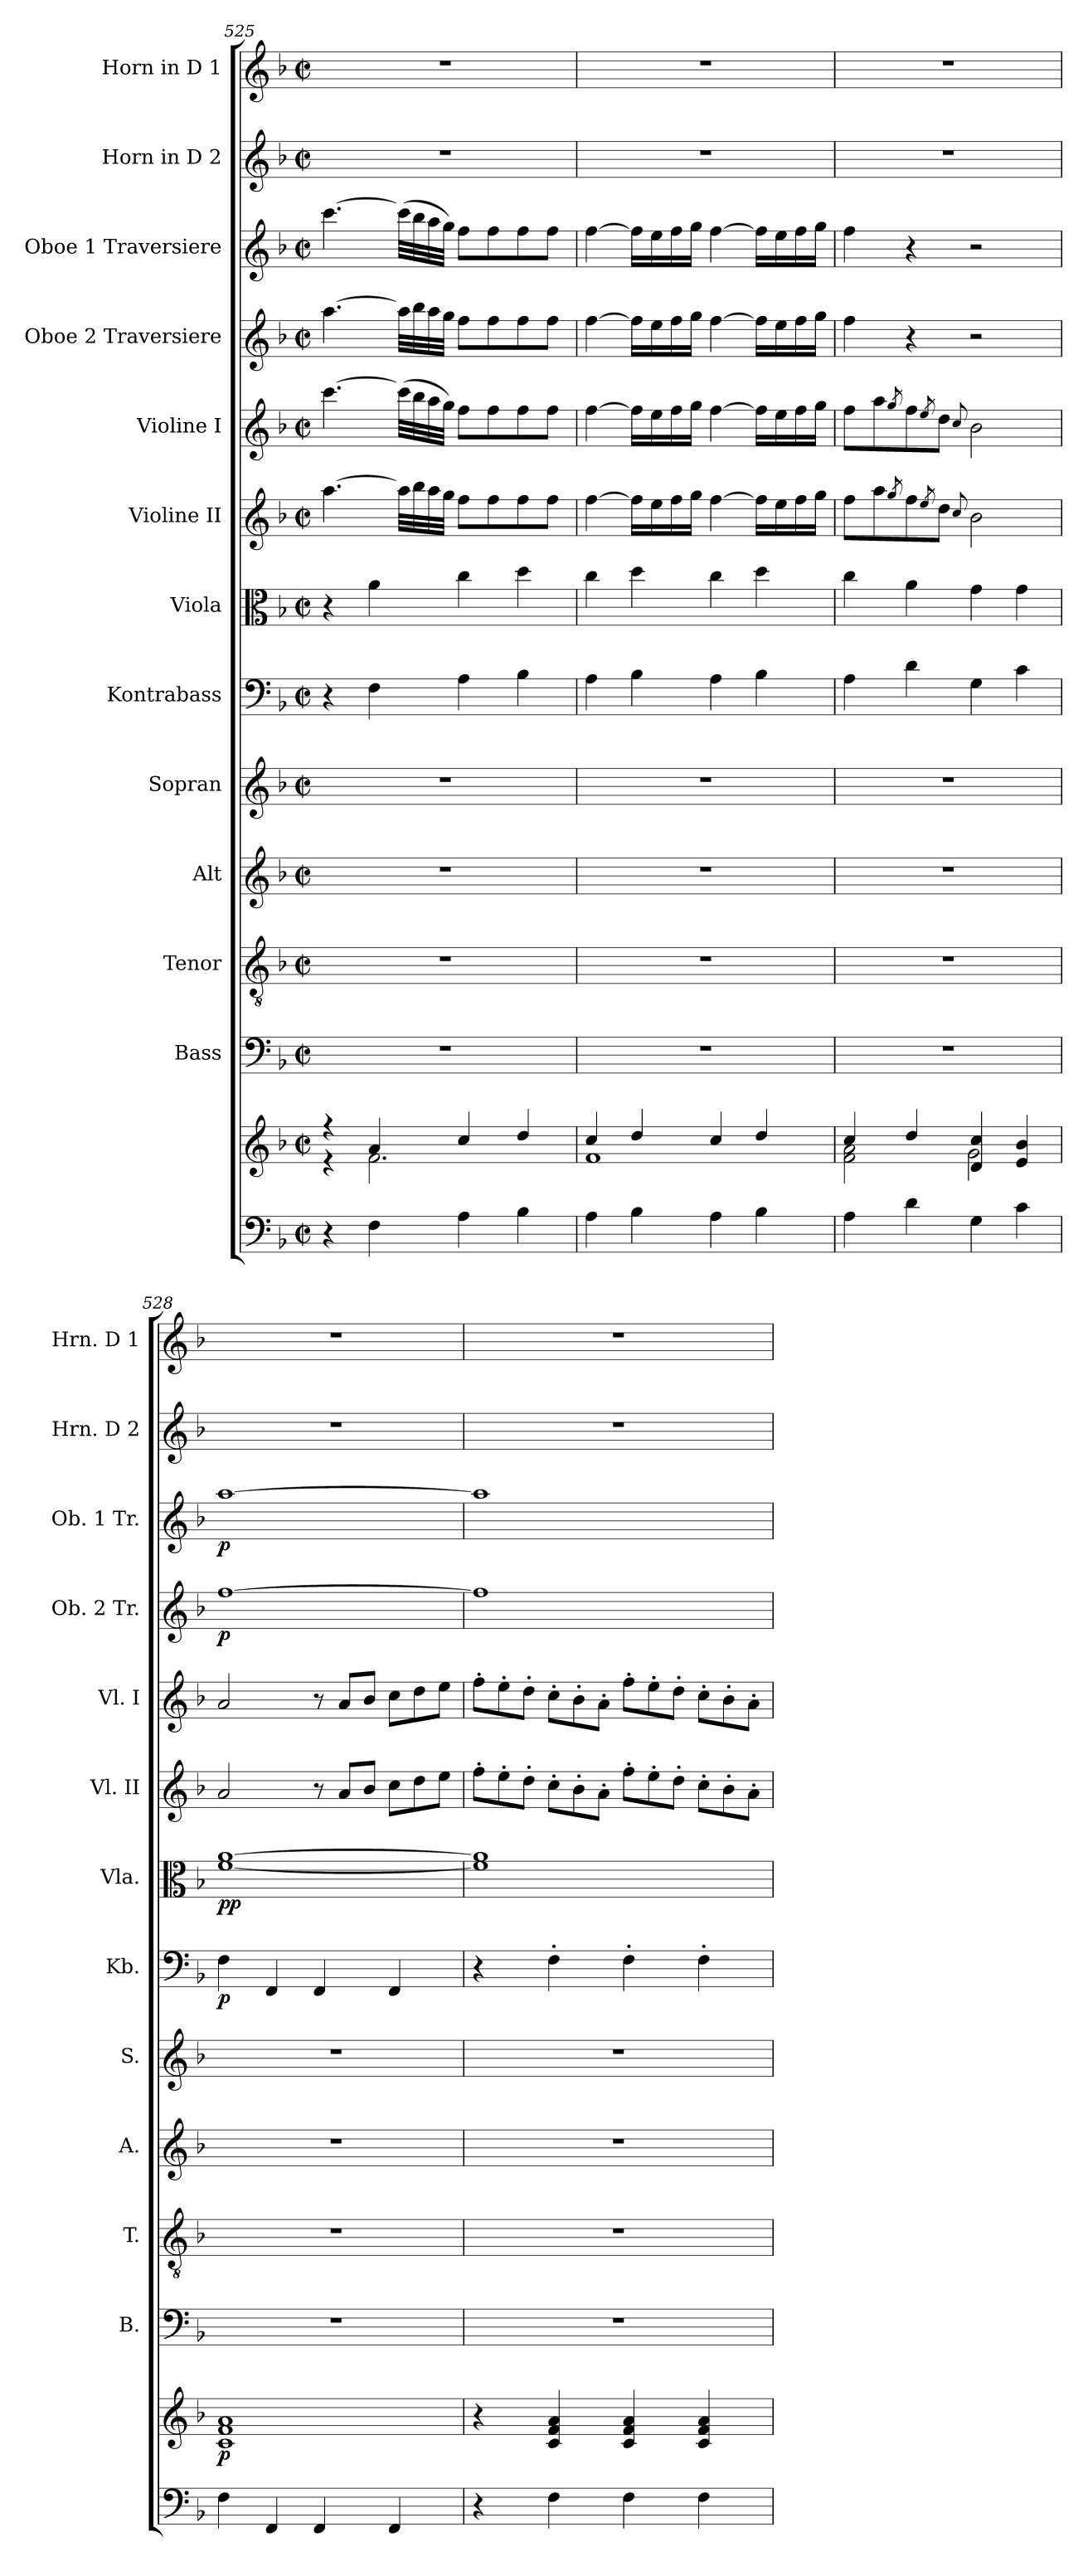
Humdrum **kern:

**kern	**kern	**dynam	**kern	**kern	**kern	**kern	**kern	**dynam	**kern	**dynam	**kern	**kern	**kern	**dynam	**kern	**dynam	**kern	**kern
*part13	*part13	*part13	*part12	*part11	*part10	*part9	*part8	*part8	*part7	*part7	*part6	*part5	*part4	*part4	*part3	*part3	*part2	*part1
*staff14	*staff13	*staff13/14	*staff12	*staff11	*staff10	*staff9	*staff8	*staff8	*staff7	*staff7	*staff6	*staff5	*staff4	*staff4	*staff3	*staff3	*staff2	*staff1
*	*	*	*I"Bass	*I"Tenor	*I"Alt	*I"Sopran	*I"Kontrabass	*	*I"Viola	*	*I"Violine II	*I"Violine I	*I"Oboe 2 Traversiere	*	*I"Oboe 1 Traversiere	*	*I"Horn in D 2	*I"Horn in D 1
*	*	*	*I'B.	*I'T.	*I'A.	*I'S.	*I'Kb.	*	*I'Vla.	*	*I'Vl. II	*I'Vl. I	*I'Ob. 2 Tr.	*	*I'Ob. 1 Tr.	*	*I'Hrn. D 2	*I'Hrn. D 1
*clefF4	*clefG2	*	*clefF4	*clefGv2	*clefG2	*clefG2	*clefF4	*	*clefC3	*	*clefG2	*clefG2	*clefG2	*	*clefG2	*	*clefG2	*clefG2
*	*	*	*	*	*	*	*ITrd7c12	*	*	*	*	*	*	*	*	*	*ITrd7c12	*ITrd7c12
*k[b-]	*k[b-]	*	*k[b-]	*k[b-]	*k[b-]	*k[b-]	*k[b-]	*	*k[b-]	*	*k[b-]	*k[b-]	*k[b-]	*	*k[b-]	*	*k[b-]	*k[b-]
*F:	*F:	*	*F:	*F:	*F:	*F:	*F:	*	*F:	*	*F:	*F:	*F:	*	*F:	*	*F:	*F:
*M2/2	*M2/2	*	*M2/2	*M2/2	*M2/2	*M2/2	*M2/2	*	*M2/2	*	*M2/2	*M2/2	*M2/2	*	*M2/2	*	*M2/2	*M2/2
*met(c|)	*met(c|)	*	*met(c|)	*met(c|)	*met(c|)	*met(c|)	*met(c|)	*	*met(c|)	*	*met(c|)	*met(c|)	*met(c|)	*	*met(c|)	*	*met(c|)	*met(c|)
=525	=525	=525	=525	=525	=525	=525	=525	=525	=525	=525	=525	=525	=525	=525	=525	=525	=525	=525
*	*^	*	*	*	*	*	*	*	*	*	*	*	*	*	*	*	*	*
4r	4r	4r	.	1r	1r	1r	1r	4r	.	4r	.	[4.aa\	[4.ccc\	[4.aa\	.	[4.ccc\	.	1r	1r
4F\	4a/	2.f\	.	.	.	.	.	4FF\	.	4a\	.	.	.	.	.	.	.	.	.
.	.	.	.	.	.	.	.	.	.	.	.	32aa\LLL]	(>32ccc\LLL]	32aa\LLL]	.	(>32ccc\LLL]	.	.	.
.	.	.	.	.	.	.	.	.	.	.	.	32bb-\	32bb-\	32bb-\	.	32bb-\	.	.	.
.	.	.	.	.	.	.	.	.	.	.	.	32aa\	32aa\	32aa\	.	32aa\	.	.	.
.	.	.	.	.	.	.	.	.	.	.	.	32gg\JJJ	32gg\JJJ)	32gg\JJJ	.	32gg\JJJ)	.	.	.
4A\	4cc/	.	.	.	.	.	.	4AA\	.	4cc\	.	8ff\L	8ff\L	8ff\L	.	8ff\L	.	.	.
.	.	.	.	.	.	.	.	.	.	.	.	8ff\	8ff\	8ff\	.	8ff\	.	.	.
4B-\	4dd/	.	.	.	.	.	.	4BB-\	.	4dd\	.	8ff\	8ff\	8ff\	.	8ff\	.	.	.
.	.	.	.	.	.	.	.	.	.	.	.	8ff\J	8ff\J	8ff\J	.	8ff\J	.	.	.
!!LO:PB:g=z
=526	=526	=526	=526	=526	=526	=526	=526	=526	=526	=526	=526	=526	=526	=526	=526	=526	=526	=526	=526
4A\	4cc/	1f	.	1r	1r	1r	1r	4AA\	.	4cc\	.	[4ff\	[4ff\	[4ff\	.	[4ff\	.	1r	1r
4B-\	4dd/	.	.	.	.	.	.	4BB-\	.	4dd\	.	16ff\LL]	16ff\LL]	16ff\LL]	.	16ff\LL]	.	.	.
.	.	.	.	.	.	.	.	.	.	.	.	16ee\	16ee\	16ee\	.	16ee\	.	.	.
.	.	.	.	.	.	.	.	.	.	.	.	16ff\	16ff\	16ff\	.	16ff\	.	.	.
.	.	.	.	.	.	.	.	.	.	.	.	16gg\JJ	16gg\JJ	16gg\JJ	.	16gg\JJ	.	.	.
4A\	4cc/	.	.	.	.	.	.	4AA\	.	4cc\	.	[4ff\	[4ff\	[4ff\	.	[4ff\	.	.	.
4B-\	4dd/	.	.	.	.	.	.	4BB-\	.	4dd\	.	16ff\LL]	16ff\LL]	16ff\LL]	.	16ff\LL]	.	.	.
.	.	.	.	.	.	.	.	.	.	.	.	16ee\	16ee\	16ee\	.	16ee\	.	.	.
.	.	.	.	.	.	.	.	.	.	.	.	16ff\	16ff\	16ff\	.	16ff\	.	.	.
.	.	.	.	.	.	.	.	.	.	.	.	16gg\JJ	16gg\JJ	16gg\JJ	.	16gg\JJ	.	.	.
=527	=527	=527	=527	=527	=527	=527	=527	=527	=527	=527	=527	=527	=527	=527	=527	=527	=527	=527	=527
4A\	4cc/	2f\ 2a\	.	1r	1r	1r	1r	4AA\	.	4cc\	.	8ff\L	8ff\L	4ff\	.	4ff\	.	1r	1r
.	.	.	.	.	.	.	.	.	.	.	.	8aa\	8aa\	.	.	.	.	.	.
.	.	.	.	.	.	.	.	.	.	.	.	8qgg/	8qgg/	.	.	.	.	.	.
4d\	4dd/	.	.	.	.	.	.	4D\	.	4a\	.	8ff\	8ff\	4r	.	4r	.	.	.
.	.	.	.	.	.	.	.	.	.	.	.	8qee/	8qee/	.	.	.	.	.	.
.	.	.	.	.	.	.	.	.	.	.	.	8dd\J	8dd\J	.	.	.	.	.	.
.	.	.	.	.	.	.	.	.	.	.	.	8qqcc/	8qqcc/	.	.	.	.	.	.
4G\	4d/ 4cc/	2g\	.	.	.	.	.	4GG\	.	4g\	.	2b-\	2b-\	2r	.	2r	.	.	.
4c\	4e/ 4b-/	.	.	.	.	.	.	4C\	.	4g\	.	.	.	.	.	.	.	.	.
*	*v	*v	*	*	*	*	*	*	*	*	*	*	*	*	*	*	*	*	*
=528	=528	=528	=528	=528	=528	=528	=528	=528	=528	=528	=528	=528	=528	=528	=528	=528	=528	=528
!	!	!LO:DY:b	!	!	!	!	!	!LO:DY:b	!	!LO:DY:b	!	!	!	!LO:DY:b	!	!LO:DY:b	!	!
4F\	1c 1f 1a	p	1r	1r	1r	1r	4FF\	p	[1f [1a	pp	2a/	2a/	[1ff	p	[1aa	p	1r	1r
4FF/	.	.	.	.	.	.	4FFF/	.	.	.	.	.	.	.	.	.	.	.
*	*	*	*	*	*	*	*	*	*	*	*Xtuplet	*Xtuplet	*	*	*	*	*	*
4FF/	.	.	.	.	.	.	4FFF/	.	.	.	12r	12r	.	.	.	.	.	.
.	.	.	.	.	.	.	.	.	.	.	12a/L	12a/L	.	.	.	.	.	.
.	.	.	.	.	.	.	.	.	.	.	12b-/J	12b-/J	.	.	.	.	.	.
4FF/	.	.	.	.	.	.	4FFF/	.	.	.	12cc\L	12cc\L	.	.	.	.	.	.
.	.	.	.	.	.	.	.	.	.	.	12dd\	12dd\	.	.	.	.	.	.
.	.	.	.	.	.	.	.	.	.	.	12ee\J	12ee\J	.	.	.	.	.	.
=529	=529	=529	=529	=529	=529	=529	=529	=529	=529	=529	=529	=529	=529	=529	=529	=529	=529	=529
4r	4r	.	1r	1r	1r	1r	4r	.	1f] 1a]	.	12ff'>\L	12ff'>\L	1ff]	.	1aa]	.	1r	1r
.	.	.	.	.	.	.	.	.	.	.	12ee'>\	12ee'>\	.	.	.	.	.	.
.	.	.	.	.	.	.	.	.	.	.	12dd'>\J	12dd'>\J	.	.	.	.	.	.
4F\	4c/ 4f/ 4a/	.	.	.	.	.	4FF'>\	.	.	.	12cc'>\L	12cc'>\L	.	.	.	.	.	.
.	.	.	.	.	.	.	.	.	.	.	12b-'>\	12b-'>\	.	.	.	.	.	.
.	.	.	.	.	.	.	.	.	.	.	12a'>\J	12a'>\J	.	.	.	.	.	.
4F\	4c/ 4f/ 4a/	.	.	.	.	.	4FF'>\	.	.	.	12ff'>\L	12ff'>\L	.	.	.	.	.	.
.	.	.	.	.	.	.	.	.	.	.	12ee'>\	12ee'>\	.	.	.	.	.	.
.	.	.	.	.	.	.	.	.	.	.	12dd'>\J	12dd'>\J	.	.	.	.	.	.
4F\	4c/ 4f/ 4a/	.	.	.	.	.	4FF'>\	.	.	.	12cc'>\L	12cc'>\L	.	.	.	.	.	.
.	.	.	.	.	.	.	.	.	.	.	12b-'>\	12b-'>\	.	.	.	.	.	.
.	.	.	.	.	.	.	.	.	.	.	12a'>\J	12a'>\J	.	.	.	.	.	.
=	=	=	=	=	=	=	=	=	=	=	=	=	=	=	=	=	=	=
*-	*-	*-	*-	*-	*-	*-	*-	*-	*-	*-	*-	*-	*-	*-	*-	*-	*-	*-
